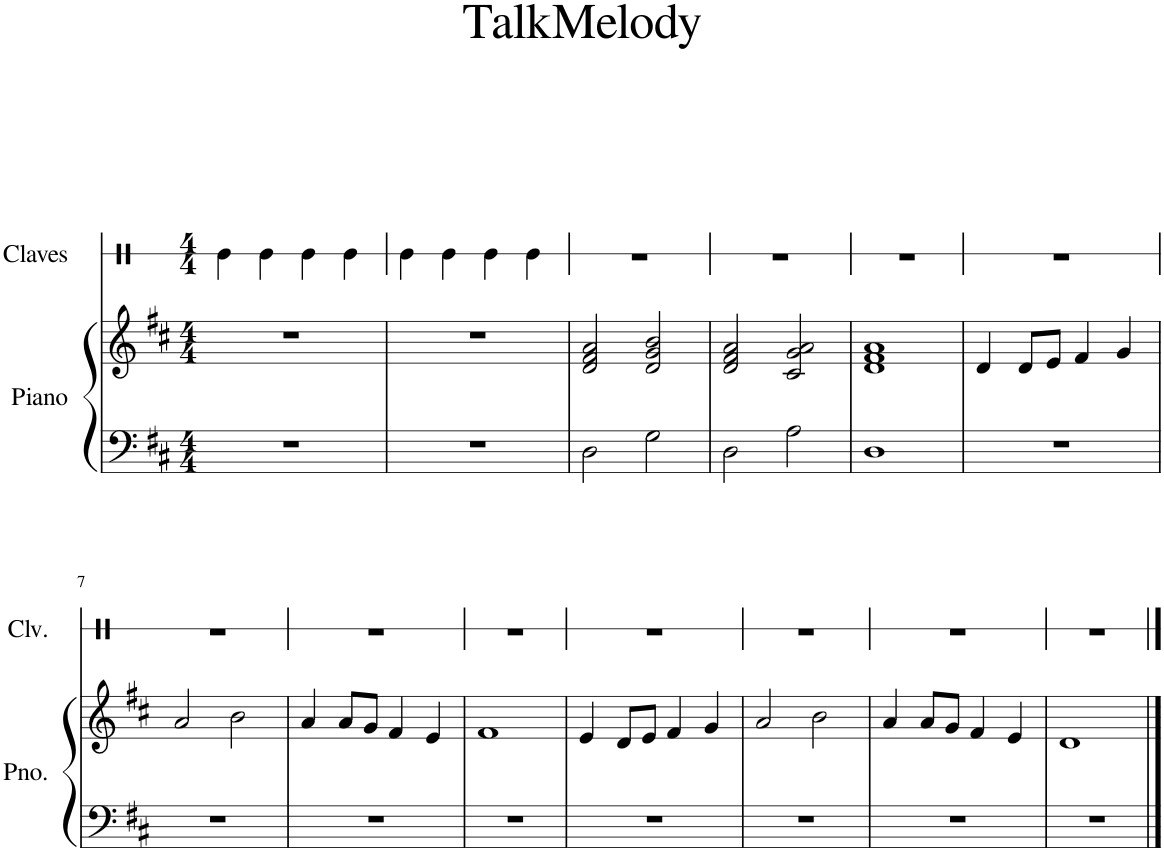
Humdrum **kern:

**kern	**kern	**kern
*part2	*part2	*part1
*staff3	*staff2	*staff1
*I"Piano	*	*I"Claves
*I'Pno.	*	*I'Clv.
*	*	*stria1
*clefF4	*clefG2	*clefX
*k[f#c#]	*k[f#c#]	*k[]
*M4/4	*M4/4	*M4/4
=1	=1	=1
1r	1r	4Re\
.	.	4Re\
.	.	4Re\
.	.	4Re\
=2	=2	=2
1r	1r	4Re\
.	.	4Re\
.	.	4Re\
.	.	4Re\
=3	=3	=3
2D\	2d/ 2f#/ 2a/	1r
2G\	2d/ 2g/ 2b/	.
=4	=4	=4
2D\	2d/ 2f#/ 2a/	1r
2A\	2c#/ 2g/ 2a/	.
=5	=5	=5
1D	1d 1f# 1a	1r
=6	=6	=6
1r	4d/	1r
.	8d/L	.
.	8e/J	.
.	4f#/	.
.	4g/	.
!!LO:LB:g=z
=7	=7	=7
1r	2a/	1r
.	2b\	.
=8	=8	=8
1r	4a/	1r
.	8a/L	.
.	8g/J	.
.	4f#/	.
.	4e/	.
=9	=9	=9
1r	1f#	1r
=10	=10	=10
1r	4e/	1r
.	8d/L	.
.	8e/J	.
.	4f#/	.
.	4g/	.
=11	=11	=11
1r	2a/	1r
.	2b\	.
=12	=12	=12
1r	4a/	1r
.	8a/L	.
.	8g/J	.
.	4f#/	.
.	4e/	.
=13	=13	=13
1r	1d	1r
==	==	==
*-	*-	*-
